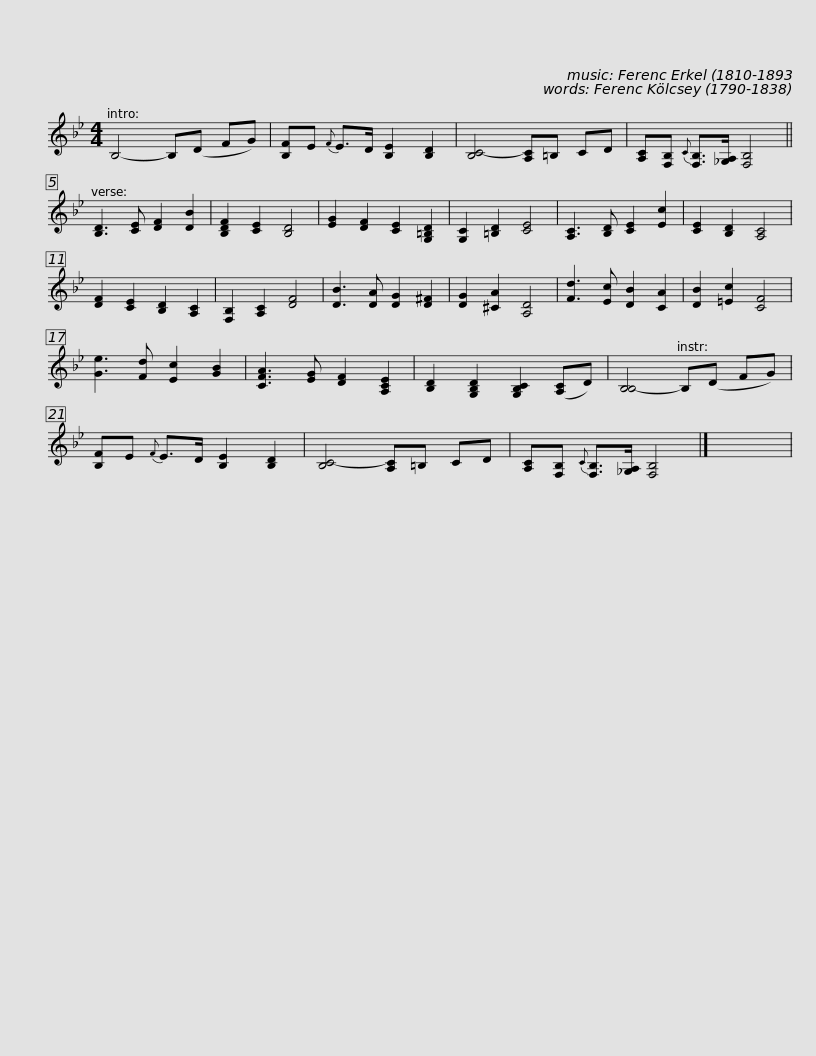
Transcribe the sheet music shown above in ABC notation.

X:1
L:1/8
M:4/4
I:linebreak $
K:Bb
V:1 treble
V:1
 B,4- B,(D FG) | [B,F]E{F} E>D [B,E]2 [B,D]2 | [B,C-]4 [A,C]=B, CD | [A,C][F,B,]{C} [F,B,]>[_G,A,] [F,B,]4 || [B,D]3 [CE] [DF]2 [DB]2 | %5
 [B,DF]2 [CE]2 [B,D]4 |$ [EG]2 [DF]2 [CE]2 [G,=B,D]2 | [G,C]2 [=B,D]2 [CE]4 | [A,C]3 [B,D] [CE]2 [Ec]2 | [CE]2 [B,D]2 [A,C]4 | %10
 [DF]2 [CE]2 [B,D]2 [A,C]2 | [F,B,]2 [A,C]2 [DF]4 | [DB]3 [DA] [DG]2 [D^F]2 | [DG]2 [^CA]2 [A,D]4 |$ [Fd]3 [Ec] [DB]2 [CA]2 | %15
 [DB]2 [=Ec]2 [CF]4 | [Ge]3 [Fd] [Ec]2 [GB]2 | [CFA]3 [EG] [DF]2 [A,CE]2 | [B,D]2 [G,B,D]2 [G,B,C]2 ([A,C]D) | [B,B,-]4 B,(D FG) | %20
 [B,F]E{F} E>D [B,E]2 [B,D]2 |$ [B,C-]4 [A,C]=B, CD | [A,C][F,B,]{C} [F,B,]>[_G,A,] [F,B,]4 |] x8 | %24
